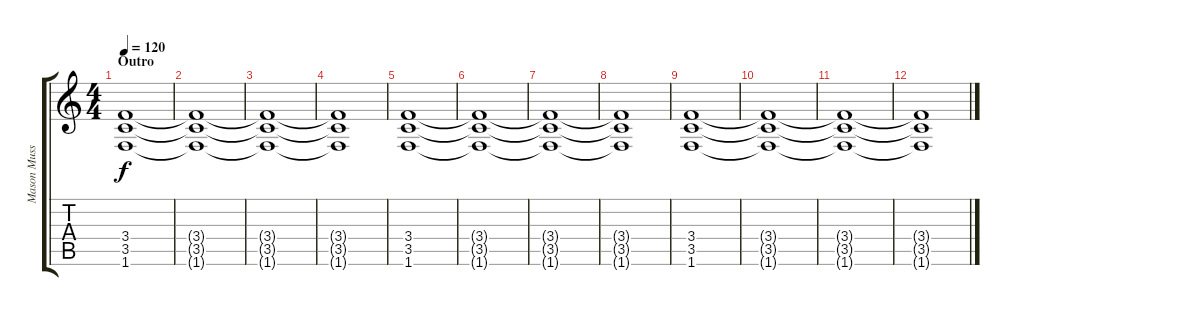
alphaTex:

\track ("Mason Musso (Rhythm Guitar)" "Mason Muss") {instrument overdrivenguitar}
\staff {score tabs}
\tuning (E4 B3 G3 D3 A2 E2) {hide}
\ts (4 4)
\section ("" "Outro")
\tempo 120
\clef g2
\ks c
(3.4 3.5 1.6).1{dy f} |
(3.4{t} 3.5{t} 1.6{t}).1 |
(3.4{t} 3.5{t} 1.6{t}).1 |
(3.4{t} 3.5{t} 1.6{t}).1 |
(3.4 3.5 1.6).1 |
(3.4{t} 3.5{t} 1.6{t}).1 |
(3.4{t} 3.5{t} 1.6{t}).1 |
(3.4{t} 3.5{t} 1.6{t}).1 |
(3.4 3.5 1.6).1 |
(3.4{t} 3.5{t} 1.6{t}).1 |
(3.4{t} 3.5{t} 1.6{t}).1 |
(3.4{t} 3.5{t} 1.6{t}).1
